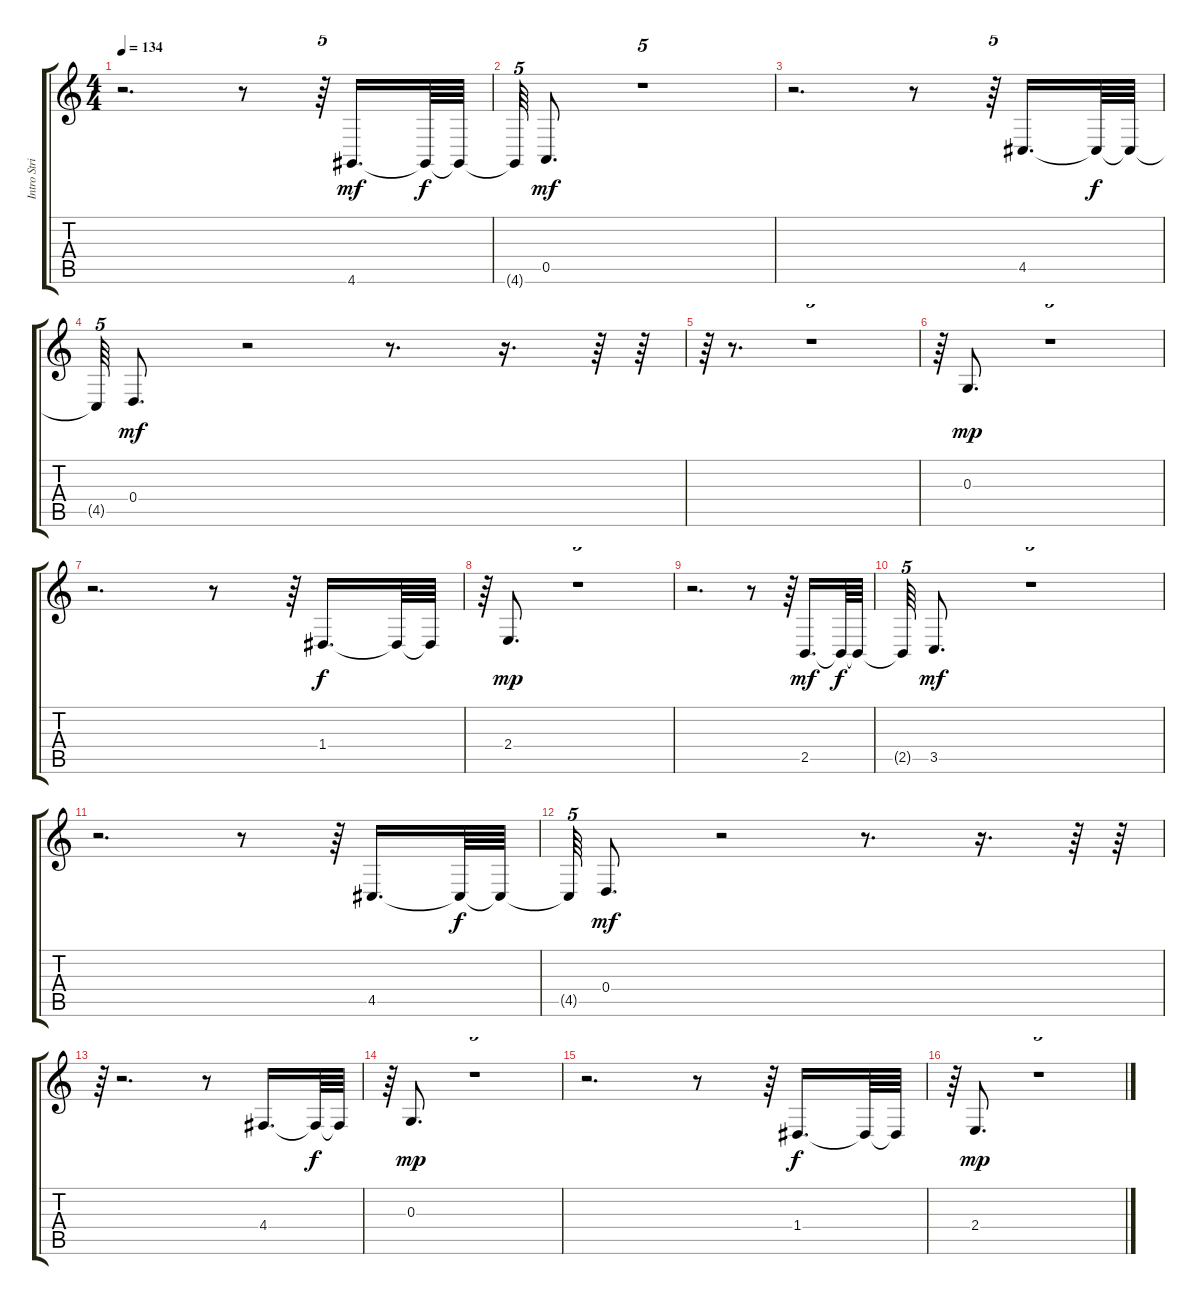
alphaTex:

\track ("Intro Strings / Sax 1" "Intro Stri") {instrument stringensemble2}
\staff {score tabs}
\tuning (E4 B3 G3 D3 A2 E2) {hide}
\ts (4 4)
\tempo 134
\clef g2
\ks c
r.2{d dy mp} r.8 r.64{tu (5 4)} 4.6.16{d dy mf} 4.6{t}.64{dy f} 4.6{t}.64 |
4.6{t}.64{tu (5 4)} 0.5.8{d dy mf} r.1{tu (5 4)} |
r.2{d} r.8 r.64{tu (5 4)} 4.5.16{d} 4.5{t}.64{dy f} 4.5{t}.64 |
4.5{t}.64{tu (5 4)} 0.4.8{d dy mf} r.2 r.8{d} r.16{d} r.64 r.64 |
r.64{tu (5 4)} r.8{d} r.1{tu (5 4)} |
r.64{tu (5 4)} 0.3.8{d dy mp} r.1{tu (5 4)} |
r.2{d} r.8 r.64{tu (5 4)} 1.4.16{d dy f} 1.4{t}.64 1.4{t}.64 |
r.64{tu (5 4)} 2.4.8{d dy mp} r.1{tu (5 4)} |
r.2{d} r.8 r.64{tu (5 4)} 2.5.16{d dy mf} 2.5{t}.64{dy f} 2.5{t}.64 |
2.5{t}.64{tu (5 4)} 3.5.8{d dy mf} r.1{tu (5 4)} |
r.2{d} r.8 r.64{tu (5 4)} 4.5.16{d} 4.5{t}.64{dy f} 4.5{t}.64 |
4.5{t}.64{tu (5 4)} 0.4.8{d dy mf} r.2 r.8{d} r.16{d} r.64 r.64 |
r.64{tu (5 4)} r.2{d} r.8 4.4.16{d} 4.4{t}.64{dy f} 4.4{t}.64 |
r.64{tu (5 4)} 0.3.8{d dy mp} r.1{tu (5 4)} |
r.2{d} r.8 r.64{tu (5 4)} 1.4.16{d dy f} 1.4{t}.64 1.4{t}.64 |
r.64{tu (5 4)} 2.4.8{d dy mp} r.1{tu (5 4)}
